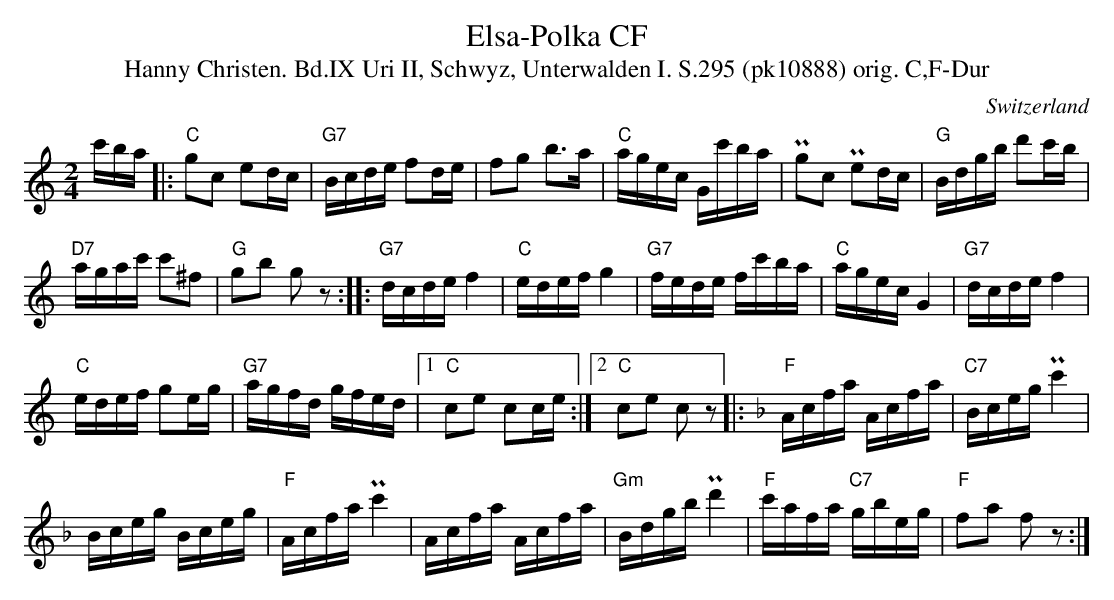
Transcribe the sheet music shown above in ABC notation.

X:1
T: Elsa-Polka CF
T:Hanny Christen. Bd.IX Uri II, Schwyz, Unterwalden I. S.295 (pk10888) orig. C,F-Dur
M:2/4
L:1/16
O:Switzerland
K:C major
c'ba |: "C"g2c2 e2dc | "G7"Bcde f2de | f2g2 b3a | "C"agec Gc'ba | Pg2c2 Pe2dc | "G"Bdgb d'2c'b |
"D7"agac' c'2^f2 | "G"g2b2 g2 z2 :: "G7"dcde f4 | "C"edef g4 | "G7"fede fc'ba | "C"agec G4 | "G7"dcde f4 |
"C"edef g2eg | "G7"agfd gfed |1 "C"c2e2 c2ce :|2 "C"c2e2 c2 z2 |: [K:F] "F"Acfa Acfa | "C7"Bceg Pc'4 |
Bceg Bceg | "F"Acfa Pc'4 | Acfa Acfa |  "Gm"Bdgb Pd'4 | "F"c'afa "C7"gbeg | "F"f2a2 f2 z2 :|
